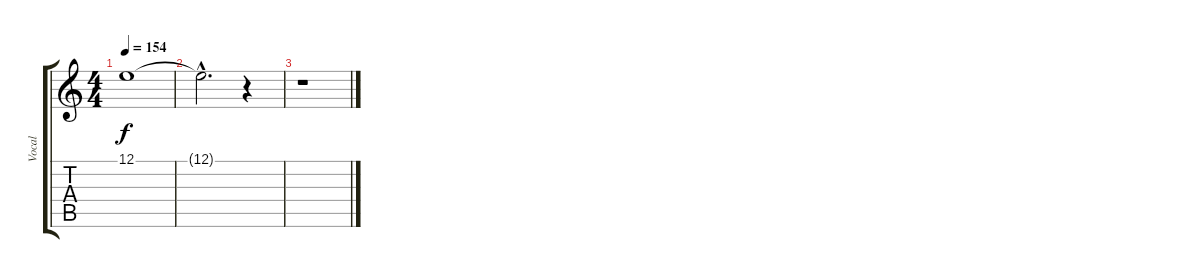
\track ("Vocal" "Vocal") {instrument synthvoice}
\staff {score tabs}
\tuning (E4 B3 G3 D3 A2 E2) {hide}
\ts (4 4)
\tempo 154
\clef g2
\ks c
12.1{t}.1{dy f} |
12.1{hac t}.2{d} r.4 |
r.1
